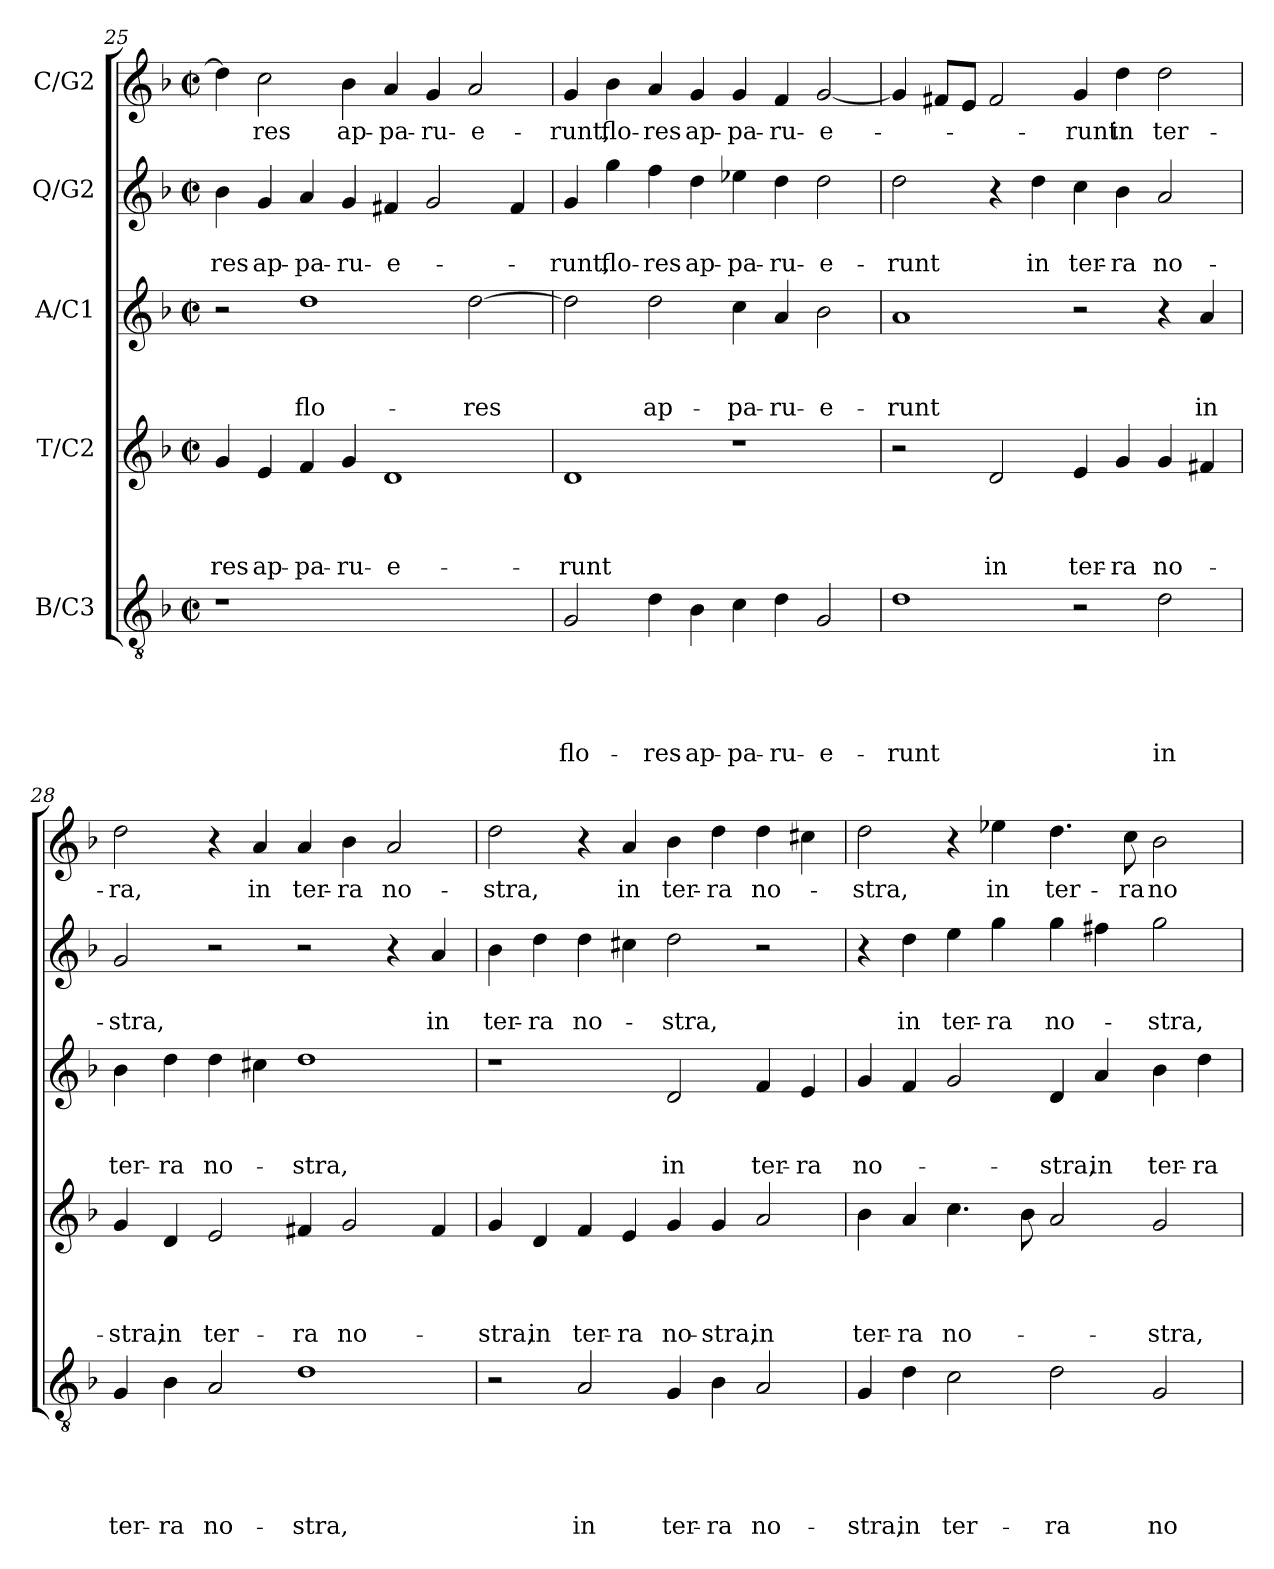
**kern	**text	**text	**text	**text	**text	**kern	**text	**text	**text	**text	**kern	**text	**text	**text	**kern	**text	**text	**kern	**text
*part5	*part5	*part5	*part5	*part5	*part5	*part4	*part4	*part4	*part4	*part4	*part3	*part3	*part3	*part3	*part2	*part2	*part2	*part1	*part1
*staff5	*staff5	*staff5	*staff5	*staff5	*staff5	*staff4	*staff4	*staff4	*staff4	*staff4	*staff3	*staff3	*staff3	*staff3	*staff2	*staff2	*staff2	*staff1	*staff1
*I"B/C3	*	*	*	*	*	*I"T/C2	*	*	*	*	*I"A/C1	*	*	*	*I"Q/G2	*	*	*I"C/G2	*
*clefGv2	*	*	*	*	*	*clefG2	*	*	*	*	*clefG2	*	*	*	*clefG2	*	*	*clefG2	*
*k[b-]	*	*	*	*	*	*k[b-]	*	*	*	*	*k[b-]	*	*	*	*k[b-]	*	*	*k[b-]	*
*F:	*	*	*	*	*	*F:	*	*	*	*	*F:	*	*	*	*F:	*	*	*F:	*
*M2/2	*	*	*	*	*	*M2/2	*	*	*	*	*M2/2	*	*	*	*M2/2	*	*	*M2/2	*
*met(c|)	*	*	*	*	*	*met(c|)	*	*	*	*	*met(c|)	*	*	*	*met(c|)	*	*	*met(c|)	*
=25	=25	=25	=25	=25	=25	=25	=25	=25	=25	=25	=25	=25	=25	=25	=25	=25	=25	=25	=25
!	!	!	!	!	!	!	!	!	!	!LO:LY:b	!	!	!	!	!	!	!LO:LY:b	!	!
1r	.	.	.	.	.	4g/	.	.	.	-res	2r	.	.	.	4b-\	.	-res	4dd\]	.
!	!	!	!	!	!	!	!	!	!	!LO:LY:b	!	!	!	!	!	!	!LO:LY:b	!	!LO:LY:b
.	.	.	.	.	.	4e/	.	.	.	ap-	.	.	.	.	4g/	.	ap-	2cc\	-res
!	!	!	!	!	!	!	!	!	!	!LO:LY:b	!	!	!	!LO:LY:b	!	!	!LO:LY:b	!	!
.	.	.	.	.	.	4f/	.	.	.	-pa-	1dd	.	.	flo-	4a/	.	-pa-	.	.
!	!	!	!	!	!	!	!	!	!	!LO:LY:b	!	!	!	!	!	!	!LO:LY:b	!	!LO:LY:b
.	.	.	.	.	.	4g/	.	.	.	-ru-	.	.	.	.	4g/	.	-ru-	4b-\	ap-
!	!	!	!	!	!	!	!	!	!	!LO:LY:b	!	!	!	!	!	!	!LO:LY:b	!	!LO:LY:b
1ryy	.	.	.	.	.	1d	.	.	.	-e-	.	.	.	.	4f#X/	.	-e-	4a/	-pa-
!	!	!	!	!	!	!	!	!	!	!	!	!	!	!	!	!	!	!	!LO:LY:b
.	.	.	.	.	.	.	.	.	.	.	.	.	.	.	2g/	.	.	4g/	-ru-
!	!	!	!	!	!	!	!	!	!	!	!	!	!	!LO:LY:b	!	!	!	!	!LO:LY:b
.	.	.	.	.	.	.	.	.	.	.	[2dd\	.	.	-res	.	.	.	2a/	-e-
.	.	.	.	.	.	.	.	.	.	.	.	.	.	.	4f#/	.	.	.	.
!!LO:LB:g=z
=26	=26	=26	=26	=26	=26	=26	=26	=26	=26	=26	=26	=26	=26	=26	=26	=26	=26	=26	=26
!	!	!	!	!	!LO:LY:b	!	!	!	!	!LO:LY:b	!	!	!	!	!	!	!LO:LY:b	!	!LO:LY:b
2G/	.	.	.	.	flo-	1d	.	.	.	-runt	2dd\]	.	.	.	4g/	.	-runt,	4g/	-runt,
!	!	!	!	!	!	!	!	!	!	!	!	!	!	!	!	!	!LO:LY:b	!	!LO:LY:b
.	.	.	.	.	.	.	.	.	.	.	.	.	.	.	4gg\	.	flo-	4b-\	flo-
!	!	!	!	!	!LO:LY:b	!	!	!	!	!	!	!	!	!LO:LY:b	!	!	!LO:LY:b	!	!LO:LY:b
4d\	.	.	.	.	-res	.	.	.	.	.	2dd\	.	.	ap-	4ff\	.	-res	4a/	-res
!	!	!	!	!	!LO:LY:b	!	!	!	!	!	!	!	!	!	!	!	!LO:LY:b	!	!LO:LY:b
4B-\	.	.	.	.	ap-	.	.	.	.	.	.	.	.	.	4dd\	.	ap-	4g/	ap-
!	!	!	!	!	!LO:LY:b	!	!	!	!	!	!	!	!	!LO:LY:b	!	!	!LO:LY:b	!	!LO:LY:b
4c\	.	.	.	.	-pa-	1r	.	.	.	.	4cc\	.	.	-pa-	4ee-X\	.	-pa-	4g/	-pa-
!	!	!	!	!	!LO:LY:b	!	!	!	!	!	!	!	!	!LO:LY:b	!	!	!LO:LY:b	!	!LO:LY:b
4d\	.	.	.	.	-ru-	.	.	.	.	.	4a/	.	.	-ru-	4dd\	.	-ru-	4f/	-ru-
!	!	!	!	!	!LO:LY:b	!	!	!	!	!	!	!	!	!LO:LY:b	!	!	!LO:LY:b	!	!LO:LY:b
2G/	.	.	.	.	-e-	.	.	.	.	.	2b-\	.	.	-e-	2dd\	.	-e-	[2g/	-e-
=27	=27	=27	=27	=27	=27	=27	=27	=27	=27	=27	=27	=27	=27	=27	=27	=27	=27	=27	=27
!	!	!	!	!	!LO:LY:b	!	!	!	!	!	!	!	!	!LO:LY:b	!	!	!LO:LY:b	!	!
1d	.	.	.	.	-runt	2r	.	.	.	.	1a	.	.	-runt	2dd\	.	-runt	4g/]	.
.	.	.	.	.	.	.	.	.	.	.	.	.	.	.	.	.	.	8f#X/L	.
.	.	.	.	.	.	.	.	.	.	.	.	.	.	.	.	.	.	8e/J	.
!	!	!	!	!	!	!	!	!	!	!LO:LY:b	!	!	!	!	!	!	!	!	!
.	.	.	.	.	.	2d/	.	.	.	in	.	.	.	.	4r	.	.	2f#/	.
!	!	!	!	!	!	!	!	!	!	!	!	!	!	!	!	!	!LO:LY:b	!	!
.	.	.	.	.	.	.	.	.	.	.	.	.	.	.	4dd\	.	in	.	.
!	!	!	!	!	!	!	!	!	!	!LO:LY:b	!	!	!	!	!	!	!LO:LY:b	!	!LO:LY:b
2r	.	.	.	.	.	4e/	.	.	.	ter-	2r	.	.	.	4cc\	.	ter-	4g/	-runt
!	!	!	!	!	!	!	!	!	!	!LO:LY:b	!	!	!	!	!	!	!LO:LY:b	!	!LO:LY:b
.	.	.	.	.	.	4g/	.	.	.	-ra	.	.	.	.	4b-\	.	-ra	4dd\	in
!	!	!	!	!	!LO:LY:b	!	!	!	!	!LO:LY:b	!	!	!	!	!	!	!LO:LY:b	!	!LO:LY:b
2d\	.	.	.	.	in	4g/	.	.	.	no-	4r	.	.	.	2a/	.	no-	2dd\	ter-
!	!	!	!	!	!	!	!	!	!	!	!	!	!	!LO:LY:b	!	!	!	!	!
.	.	.	.	.	.	4f#X/	.	.	.	.	4a/	.	.	in	.	.	.	.	.
=28	=28	=28	=28	=28	=28	=28	=28	=28	=28	=28	=28	=28	=28	=28	=28	=28	=28	=28	=28
!	!	!	!	!	!LO:LY:b	!	!	!	!	!LO:LY:b	!	!	!	!LO:LY:b	!	!	!LO:LY:b	!	!LO:LY:b
4G/	.	.	.	.	ter-	4g/	.	.	.	-stra,	4b-\	.	.	ter-	2g/	.	-stra,	2dd\	-ra,
!	!	!	!	!	!LO:LY:b	!	!	!	!	!LO:LY:b	!	!	!	!LO:LY:b	!	!	!	!	!
4B-\	.	.	.	.	-ra	4d/	.	.	.	in	4dd\	.	.	-ra	.	.	.	.	.
!	!	!	!	!	!LO:LY:b	!	!	!	!	!LO:LY:b	!	!	!	!LO:LY:b	!	!	!	!	!
2A/	.	.	.	.	no-	2e/	.	.	.	ter-	4dd\	.	.	no-	2r	.	.	4r	.
!	!	!	!	!	!	!	!	!	!	!	!	!	!	!	!	!	!	!	!LO:LY:b
.	.	.	.	.	.	.	.	.	.	.	4cc#X\	.	.	.	.	.	.	4a/	in
!	!	!	!	!	!LO:LY:b	!	!	!	!	!LO:LY:b	!	!	!	!LO:LY:b	!	!	!	!	!LO:LY:b
1d	.	.	.	.	-stra,	4f#X/	.	.	.	-ra	1dd	.	.	-stra,	2r	.	.	4a/	ter-
!	!	!	!	!	!	!	!	!	!	!LO:LY:b	!	!	!	!	!	!	!	!	!LO:LY:b
.	.	.	.	.	.	2g/	.	.	.	no-	.	.	.	.	.	.	.	4b-\	-ra
!	!	!	!	!	!	!	!	!	!	!	!	!	!	!	!	!	!	!	!LO:LY:b
.	.	.	.	.	.	.	.	.	.	.	.	.	.	.	4r	.	.	2a/	no-
!	!	!	!	!	!	!	!	!	!	!	!	!	!	!	!	!	!LO:LY:b	!	!
.	.	.	.	.	.	4f#/	.	.	.	.	.	.	.	.	4a/	.	in	.	.
=29	=29	=29	=29	=29	=29	=29	=29	=29	=29	=29	=29	=29	=29	=29	=29	=29	=29	=29	=29
!	!	!	!	!	!	!	!	!	!	!LO:LY:b	!	!	!	!	!	!	!LO:LY:b	!	!LO:LY:b
2r	.	.	.	.	.	4g/	.	.	.	-stra,	1r	.	.	.	4b-\	.	ter-	2dd\	-stra,
!	!	!	!	!	!	!	!	!	!	!LO:LY:b	!	!	!	!	!	!	!LO:LY:b	!	!
.	.	.	.	.	.	4d/	.	.	.	in	.	.	.	.	4dd\	.	-ra	.	.
!	!	!	!	!	!LO:LY:b	!	!	!	!	!LO:LY:b	!	!	!	!	!	!	!LO:LY:b	!	!
2A/	.	.	.	.	in	4f/	.	.	.	ter-	.	.	.	.	4dd\	.	no-	4r	.
!	!	!	!	!	!	!	!	!	!	!LO:LY:b	!	!	!	!	!	!	!	!	!LO:LY:b
.	.	.	.	.	.	4e/	.	.	.	-ra	.	.	.	.	4cc#X\	.	.	4a/	in
!	!	!	!	!	!LO:LY:b	!	!	!	!	!LO:LY:b	!	!	!	!LO:LY:b	!	!	!LO:LY:b	!	!LO:LY:b
4G/	.	.	.	.	ter-	4g/	.	.	.	no-	2d/	.	.	in	2dd\	.	-stra,	4b-\	ter-
!	!	!	!	!	!LO:LY:b	!	!	!	!	!LO:LY:b	!	!	!	!	!	!	!	!	!LO:LY:b
4B-\	.	.	.	.	-ra	4g/	.	.	.	-stra,	.	.	.	.	.	.	.	4dd\	-ra
!	!	!	!	!	!LO:LY:b	!	!	!	!	!LO:LY:b	!	!	!	!LO:LY:b	!	!	!	!	!LO:LY:b
2A/	.	.	.	.	no-	2a/	.	.	.	in	4f/	.	.	ter-	2r	.	.	4dd\	no-
!	!	!	!	!	!	!	!	!	!	!	!	!	!	!LO:LY:b	!	!	!	!	!
.	.	.	.	.	.	.	.	.	.	.	4e/	.	.	-ra	.	.	.	4cc#X\	.
!!LO:LB:g=z
=30	=30	=30	=30	=30	=30	=30	=30	=30	=30	=30	=30	=30	=30	=30	=30	=30	=30	=30	=30
!	!	!	!	!	!LO:LY:b	!	!	!	!	!LO:LY:b	!	!	!	!LO:LY:b	!	!	!	!	!LO:LY:b
4G/	.	.	.	.	-stra,	4b-\	.	.	.	ter-	4g/	.	.	no-	4r	.	.	2dd\	-stra,
!	!	!	!	!	!LO:LY:b	!	!	!	!	!LO:LY:b	!	!	!	!	!	!	!LO:LY:b	!	!
4d\	.	.	.	.	in	4a/	.	.	.	-ra	4f/	.	.	.	4dd\	.	in	.	.
!	!	!	!	!	!LO:LY:b	!	!	!	!	!LO:LY:b	!	!	!	!	!	!	!LO:LY:b	!	!
2c\	.	.	.	.	ter-	4.cc\	.	.	.	no-	2g/	.	.	.	4ee\	.	ter-	4r	.
!	!	!	!	!	!	!	!	!	!	!	!	!	!	!	!	!	!LO:LY:b	!	!LO:LY:b
.	.	.	.	.	.	.	.	.	.	.	.	.	.	.	4gg\	.	-ra	4ee-X\	in
.	.	.	.	.	.	8b-\	.	.	.	.	.	.	.	.	.	.	.	.	.
!	!	!	!	!	!LO:LY:b	!	!	!	!	!	!	!	!	!LO:LY:b	!	!	!LO:LY:b	!	!LO:LY:b
2d\	.	.	.	.	-ra	2a/	.	.	.	.	4d/	.	.	-stra,	4gg\	.	no-	4.dd\	ter-
!	!	!	!	!	!	!	!	!	!	!	!	!	!	!LO:LY:b	!	!	!	!	!
.	.	.	.	.	.	.	.	.	.	.	4a/	.	.	in	4ff#X\	.	.	.	.
!	!	!	!	!	!	!	!	!	!	!	!	!	!	!	!	!	!	!	!LO:LY:b
.	.	.	.	.	.	.	.	.	.	.	.	.	.	.	.	.	.	8cc\	-ra
!	!	!	!	!	!LO:LY:b	!	!	!	!	!LO:LY:b	!	!	!	!LO:LY:b	!	!	!LO:LY:b	!	!LO:LY:b
2G/	.	.	.	.	no-	2g/	.	.	.	-stra,	4b-\	.	.	ter-	2gg\	.	-stra,	2b-\	no-
!	!	!	!	!	!	!	!	!	!	!	!	!	!	!LO:LY:b	!	!	!	!	!
.	.	.	.	.	.	.	.	.	.	.	4dd\	.	.	-ra	.	.	.	.	.
=	=	=	=	=	=	=	=	=	=	=	=	=	=	=	=	=	=	=	=
*-	*-	*-	*-	*-	*-	*-	*-	*-	*-	*-	*-	*-	*-	*-	*-	*-	*-	*-	*-
